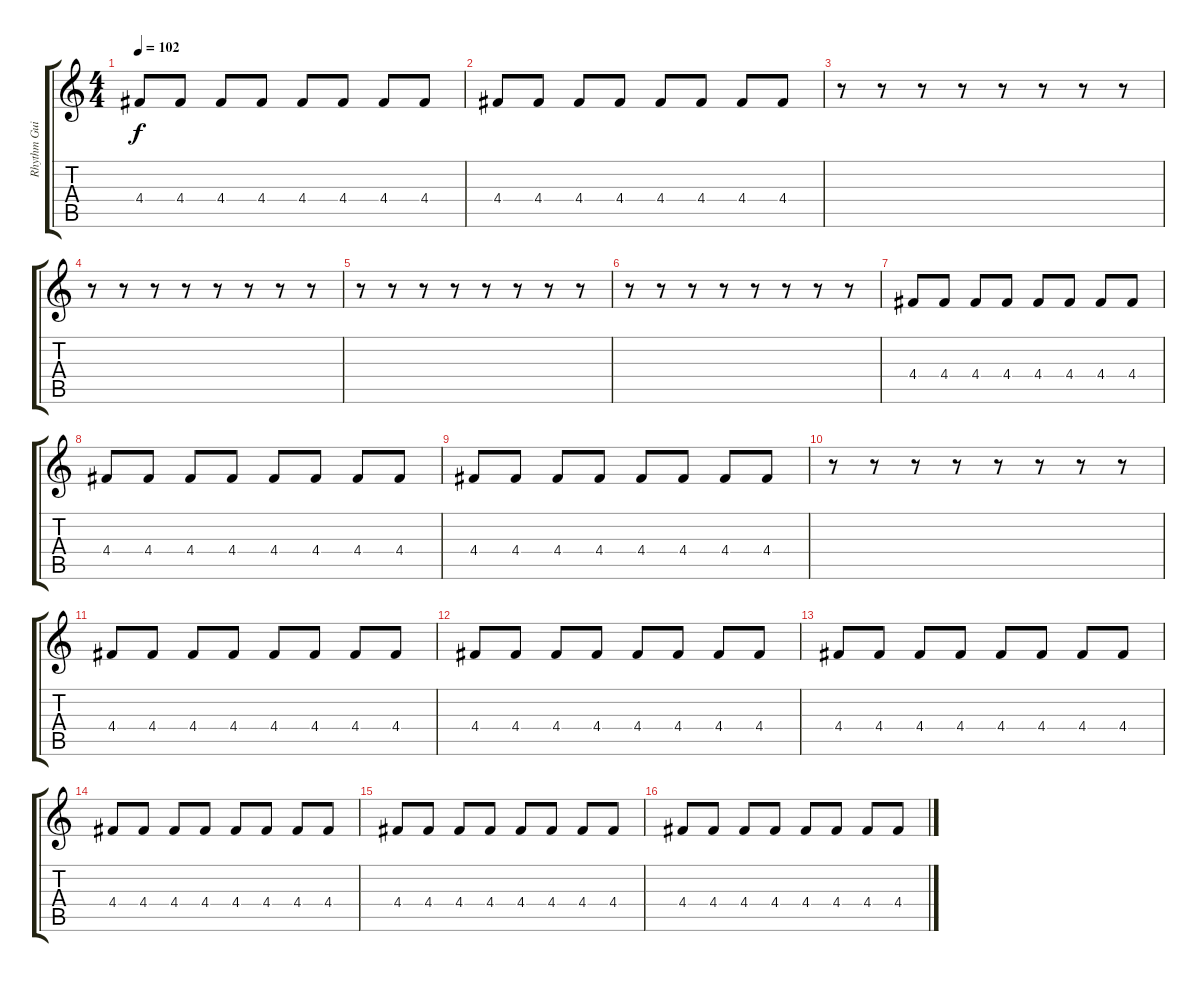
\track ("Rhythm Guitar" "Rhythm Gui") {instrument electricguitarjazz}
\staff {score tabs}
\tuning (E4 B3 G3 D3 A2 E2) {hide}
\ts (4 4)
\tempo 102
\clef g2
\ks c
4.4.8{dy f} 4.4.8 4.4.8 4.4.8 4.4.8 4.4.8 4.4.8 4.4.8 |
4.4.8 4.4.8 4.4.8 4.4.8 4.4.8 4.4.8 4.4.8 4.4.8 |
r.8 r.8 r.8 r.8 r.8 r.8 r.8 r.8 |
r.8 r.8 r.8 r.8 r.8 r.8 r.8 r.8 |
r.8 r.8 r.8 r.8 r.8 r.8 r.8 r.8 |
r.8 r.8 r.8 r.8 r.8 r.8 r.8 r.8 |
4.4.8 4.4.8 4.4.8 4.4.8 4.4.8 4.4.8 4.4.8 4.4.8 |
4.4.8 4.4.8 4.4.8 4.4.8 4.4.8 4.4.8 4.4.8 4.4.8 |
4.4.8 4.4.8 4.4.8 4.4.8 4.4.8 4.4.8 4.4.8 4.4.8 |
r.8 r.8 r.8 r.8 r.8 r.8 r.8 r.8 |
4.4.8 4.4.8 4.4.8 4.4.8 4.4.8 4.4.8 4.4.8 4.4.8 |
4.4.8 4.4.8 4.4.8 4.4.8 4.4.8 4.4.8 4.4.8 4.4.8 |
4.4.8 4.4.8 4.4.8 4.4.8 4.4.8 4.4.8 4.4.8 4.4.8 |
4.4.8 4.4.8 4.4.8 4.4.8 4.4.8 4.4.8 4.4.8 4.4.8 |
4.4.8 4.4.8 4.4.8 4.4.8 4.4.8 4.4.8 4.4.8 4.4.8 |
4.4.8 4.4.8 4.4.8 4.4.8 4.4.8 4.4.8 4.4.8 4.4.8
